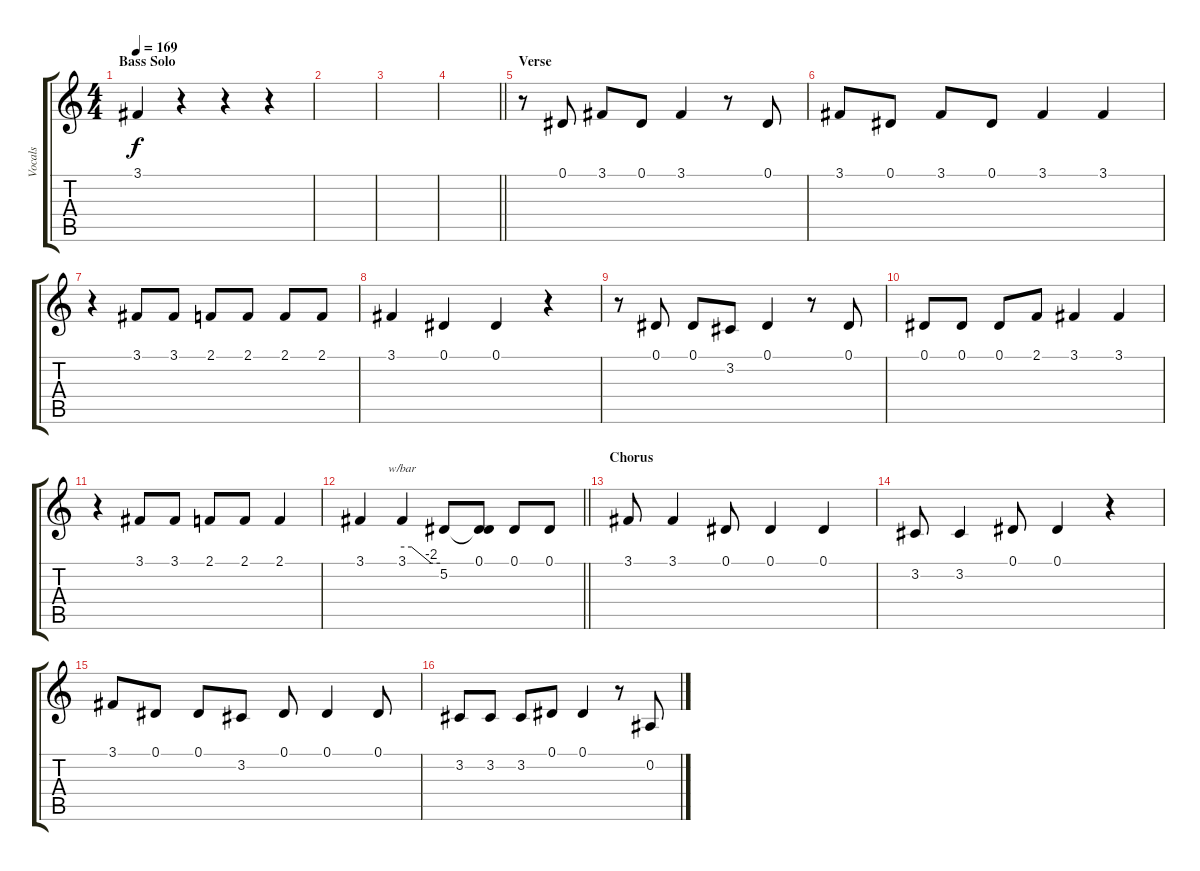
\track ("Vocals" "Vocals") {instrument lead2sawtooth}
\staff {score tabs}
\tuning (Eb4 Bb3 Gb3 Db3 Ab2 Eb2) {hide}
\ts (4 4)
\section ("" "Bass Solo")
\tempo 169
\clef g2
\ks c
3.1.4{dy f} r.4 r.4 r.4 |
|
|
\barLineRight lightlight
|
\section ("" "Verse")
r.8 0.1.8 3.1.8 0.1.8 3.1.4 r.8 0.1.8 |
3.1.8 0.1.8 3.1.8 0.1.8 3.1.4 3.1.4 |
r.4 3.1.8 3.1.8 2.1.8 2.1.8 2.1.8 2.1.8 |
3.1.4 0.1.4 0.1.4 r.4 |
r.8 0.1.8 0.1.8 3.2.8 0.1.4 r.8 0.1.8 |
0.1.8 0.1.8 0.1.8 2.1.8 3.1.4 3.1.4 |
r.4 3.1.8 3.1.8 2.1.8 2.1.8 2.1.4 |
\barLineRight lightlight
3.1.4 3.1.4{tbe (custom default 0 0 15 0 46 -8 60 -8)} 5.2.8 (0.1 5.2{t}).8 0.1.8 0.1.8 |
\section ("" "Chorus")
3.1.8 3.1.4 0.1.8 0.1.4 0.1.4 |
3.2.8 3.2.4 0.1.8 0.1.4 r.4 |
3.1.8 0.1.8 0.1.8 3.2.8 0.1.8 0.1.4 0.1.8 |
3.2.8 3.2.8 3.2.8 0.1.8 0.1.4 r.8 0.2.8
